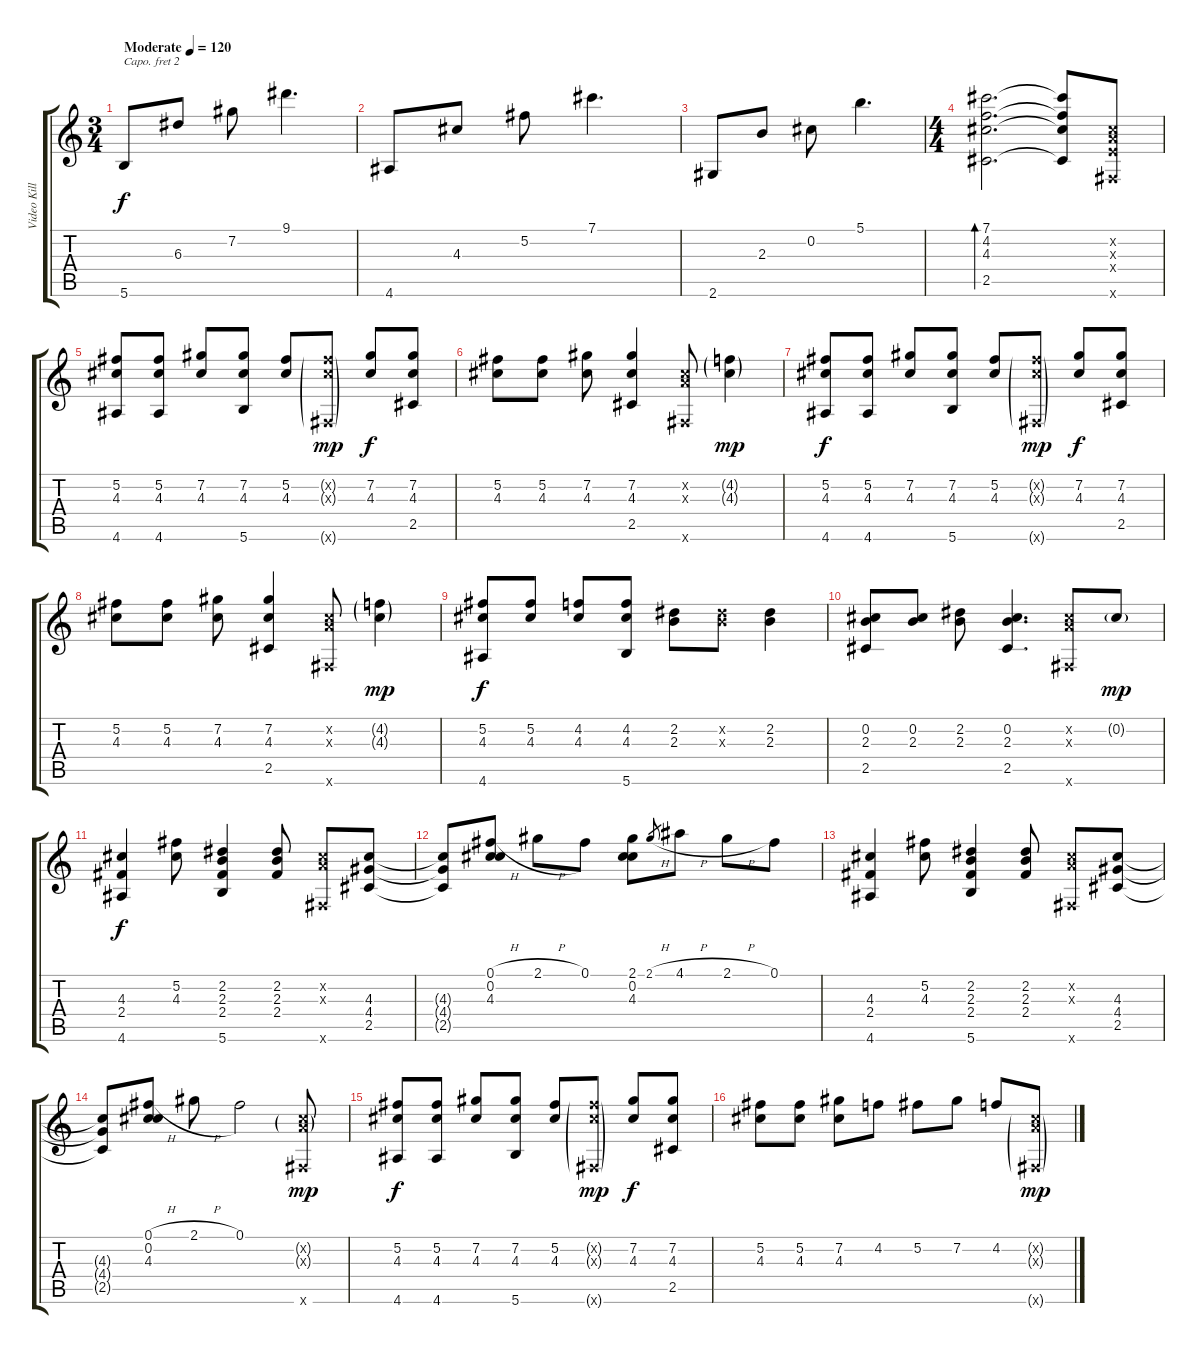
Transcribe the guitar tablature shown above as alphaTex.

\track ("Video Killed the Radio Star" "Video Kill") {instrument acousticguitarsteel}
\staff {score tabs}
\capo 2
\tuning (E4 B3 G3 D3 A2 E2) {hide}
\ts (3 4)
\tempo (120 "Moderate")
\clef g2
\ks c
5.6.8{dy f instrument acousticguitarsteel} 6.3.8 7.2.8 9.1.4{d} |
4.6.8 4.3.8 5.2.8 7.1.4{d} |
2.6.8 2.3.8 0.2.8 5.1.4{d} |
\ts (4 4)
(7.1 4.2 4.3 2.5).2{d bd 60} (7.1{t} 4.2{t} 4.3{t} 2.5{t}).8 (0.2{x} 0.3{x} 0.4{x} 0.6{x}).8 |
(5.2 4.3 4.6).8 (5.2 4.3 4.6).8 (7.2 4.3).8 (7.2 4.3 5.6).8 (5.2 4.3).8 (5.2{g x} 4.3{g x} 0.6{g x}).8{dy mp} (7.2 4.3).8{dy f} (7.2 4.3 2.5).8 |
(5.2 4.3).8 (5.2 4.3).8 (7.2 4.3).8 (7.2 4.3 2.5).4 (0.2{x} 0.3{x} 0.6{x}).8 (4.2{g} 4.3{g}).4{dy mp} |
(5.2 4.3 4.6).8{dy f} (5.2 4.3 4.6).8 (7.2 4.3).8 (7.2 4.3 5.6).8 (5.2 4.3).8 (5.2{g x} 4.3{g x} 0.6{g x}).8{dy mp} (7.2 4.3).8{dy f} (7.2 4.3 2.5).8 |
(5.2 4.3).8 (5.2 4.3).8 (7.2 4.3).8 (7.2 4.3 2.5).4 (0.2{x} 0.3{x} 0.6{x}).8 (4.2{g} 4.3{g}).4{dy mp} |
(5.2 4.3 4.6).8{dy f} (5.2 4.3).8 (4.2 4.3).8 (4.2 4.3 5.6).8 (2.2 2.3).8 (2.2{x} 2.3{x}).8 (2.2 2.3).4 |
(0.2 2.3 2.5).8 (0.2 2.3).8 (2.2 2.3).8 (0.2 2.3 2.5).4{d} (0.2{x} 0.3{x} 0.6{x}).8 0.2{g}.8{dy mp} |
(4.3 2.4 4.6).4{dy f} (5.2 4.3).8 (2.2 2.3 2.4 5.6).4 (2.2 2.3 2.4).8 (0.2{x} 0.3{x} 0.6{x}).8 (4.3 4.4 2.5).8 |
(4.3{t} 4.4{t} 2.5{t}).8 (0.1{h} 0.2 4.3).8 2.1{h}.8 0.1.8 (2.1 0.2 4.3).8 2.1{h}.8{gr} 4.1{h}.8 2.1{h}.8 0.1.8 |
(4.3 2.4 4.6).4 (5.2 4.3).8 (2.2 2.3 2.4 5.6).4 (2.2 2.3 2.4).8 (0.2{x} 0.3{x} 0.6{x}).8 (4.3 4.4 2.5).8 |
(4.3{t} 4.4{t} 2.5{t}).8 (0.1{h} 0.2 4.3).8 2.1{h}.8 0.1.2 (0.2{g x} 0.3{g x} 0.6{x}).8{dy mp} |
(5.2 4.3 4.6).8{dy f} (5.2 4.3 4.6).8 (7.2 4.3).8 (7.2 4.3 5.6).8 (5.2 4.3).8 (5.2{g x} 4.3{g x} 0.6{g x}).8{dy mp} (7.2 4.3).8{dy f} (7.2 4.3 2.5).8 |
(5.2 4.3).8 (5.2 4.3).8 (7.2 4.3).8 4.2.8 5.2.8 7.2.8 4.2.8 (0.2{g x} 0.3{g x} 0.6{g x}).8{dy mp}
